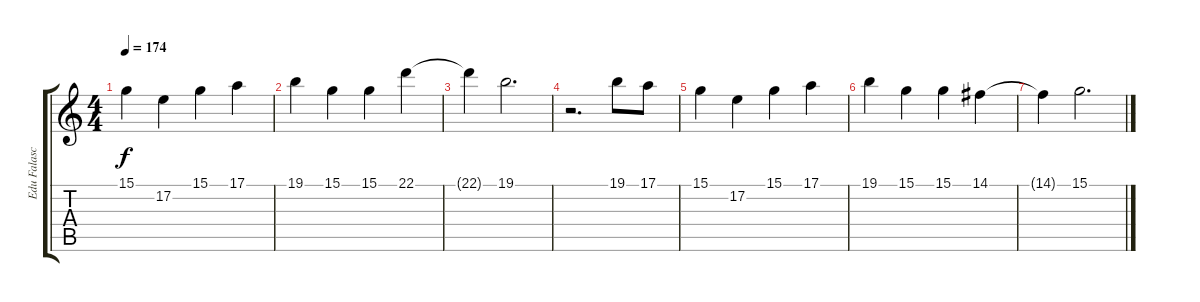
\track ("Edu Falaschi" "Edu Falasc") {instrument pad4choir}
\staff {score tabs}
\tuning (E4 B3 G3 D3 A2 E2) {hide}
\ts (4 4)
\tempo 174
\clef g2
\ks c
15.1.4{dy f} 17.2.4 15.1.4 17.1.4 |
19.1.4 15.1.4 15.1.4 22.1.4 |
22.1{t}.4 19.1.2{d} |
r.2{d} 19.1.8 17.1.8 |
15.1.4 17.2.4 15.1.4 17.1.4 |
19.1.4 15.1.4 15.1.4 14.1.4 |
14.1{t}.4 15.1.2{d}
